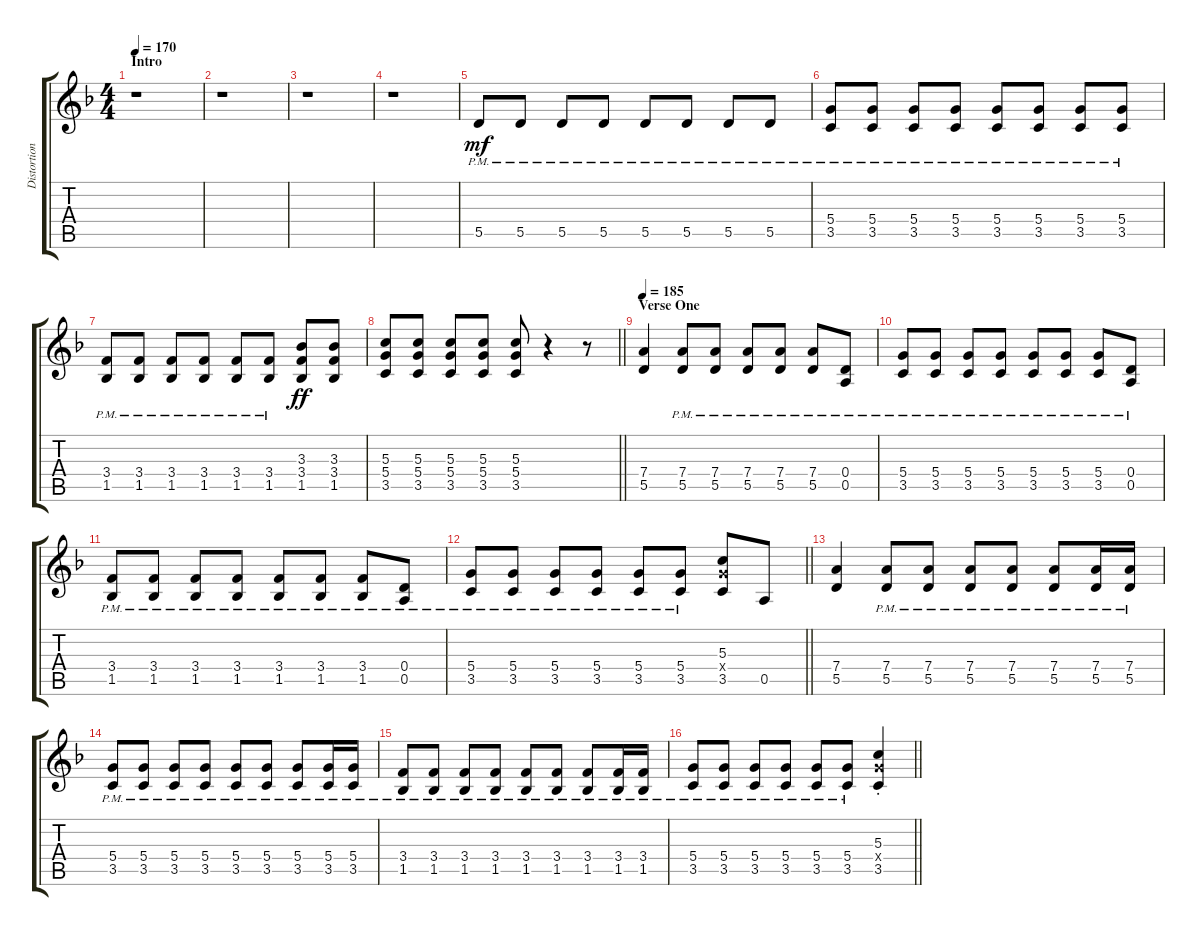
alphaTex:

\track ("Distortion Guitar" "Distortion") {instrument distortionguitar}
\staff {score tabs}
\tuning (E4 B3 G3 D3 A2 E2) {hide}
\ts (4 4)
\section ("" "Intro")
\tempo 170
\clef g2
\ks f
r.1{dy mf instrument distortionguitar} |
r.1 |
r.1 |
r.1 |
5.5{pm}.8 5.5{pm}.8 5.5{pm}.8 5.5{pm}.8 5.5{pm}.8 5.5{pm}.8 5.5{pm}.8 5.5{pm}.8 |
(5.4{pm} 3.5{pm}).8 (5.4{pm} 3.5{pm}).8 (5.4{pm} 3.5{pm}).8 (5.4{pm} 3.5{pm}).8 (5.4{pm} 3.5{pm}).8 (5.4{pm} 3.5{pm}).8 (5.4{pm} 3.5{pm}).8 (5.4{pm} 3.5{pm}).8 |
(3.4{pm} 1.5{pm}).8 (3.4{pm} 1.5{pm}).8 (3.4{pm} 1.5{pm}).8 (3.4{pm} 1.5{pm}).8 (3.4{pm} 1.5{pm}).8 (3.4{pm} 1.5{pm}).8 (3.3 3.4 1.5).8{dy ff} (3.3 3.4 1.5).8 |
\barLineRight lightlight
(5.3 5.4 3.5).8 (5.3 5.4 3.5).8 (5.3 5.4 3.5).8 (5.3 5.4 3.5).8 (5.3 5.4 3.5).8 r.4 r.8 |
\section ("" "Verse One")
\tempo 185
(7.4 5.5).4 (7.4{pm} 5.5{pm}).8 (7.4{pm} 5.5{pm}).8 (7.4{pm} 5.5{pm}).8 (7.4{pm} 5.5{pm}).8 (7.4{pm} 5.5{pm}).8 (0.4{pm} 0.5{pm}).8 |
(5.4{pm} 3.5{pm}).8 (5.4{pm} 3.5{pm}).8 (5.4{pm} 3.5{pm}).8 (5.4{pm} 3.5{pm}).8 (5.4{pm} 3.5{pm}).8 (5.4{pm} 3.5{pm}).8 (5.4{pm} 3.5{pm}).8 (0.4{pm} 0.5{pm}).8 |
(3.4{pm} 1.5{pm}).8 (3.4{pm} 1.5{pm}).8 (3.4{pm} 1.5{pm}).8 (3.4{pm} 1.5{pm}).8 (3.4{pm} 1.5{pm}).8 (3.4{pm} 1.5{pm}).8 (3.4{pm} 1.5{pm}).8 (0.4{pm} 0.5{pm}).8 |
\barLineRight lightlight
(5.4{pm} 3.5{pm}).8 (5.4{pm} 3.5{pm}).8 (5.4{pm} 3.5{pm}).8 (5.4{pm} 3.5{pm}).8 (5.4{pm} 3.5{pm}).8 (5.4{pm} 3.5{pm}).8 (5.3 5.4{x} 3.5).8 0.5.8 |
(7.4 5.5).4 (7.4{pm} 5.5{pm}).8 (7.4{pm} 5.5{pm}).8 (7.4{pm} 5.5{pm}).8 (7.4{pm} 5.5{pm}).8 (7.4{pm} 5.5{pm}).8 (7.4{pm} 5.5{pm}).16 (7.4{pm} 5.5{pm}).16 |
(5.4{pm} 3.5{pm}).8 (5.4{pm} 3.5{pm}).8 (5.4{pm} 3.5{pm}).8 (5.4{pm} 3.5{pm}).8 (5.4{pm} 3.5{pm}).8 (5.4{pm} 3.5{pm}).8 (5.4{pm} 3.5{pm}).8 (5.4{pm} 3.5{pm}).16 (5.4{pm} 3.5{pm}).16 |
(3.4{pm} 1.5{pm}).8 (3.4{pm} 1.5{pm}).8 (3.4{pm} 1.5{pm}).8 (3.4{pm} 1.5{pm}).8 (3.4{pm} 1.5{pm}).8 (3.4{pm} 1.5{pm}).8 (3.4{pm} 1.5{pm}).8 (3.4{pm} 1.5{pm}).16 (3.4{pm} 1.5{pm}).16 |
\barLineRight lightlight
(5.4{pm} 3.5{pm}).8 (5.4{pm} 3.5{pm}).8 (5.4{pm} 3.5{pm}).8 (5.4{pm} 3.5{pm}).8 (5.4{pm} 3.5{pm}).8 (5.4{pm} 3.5{pm}).8 (5.3{st} 5.4{st x} 3.5{st}).4
